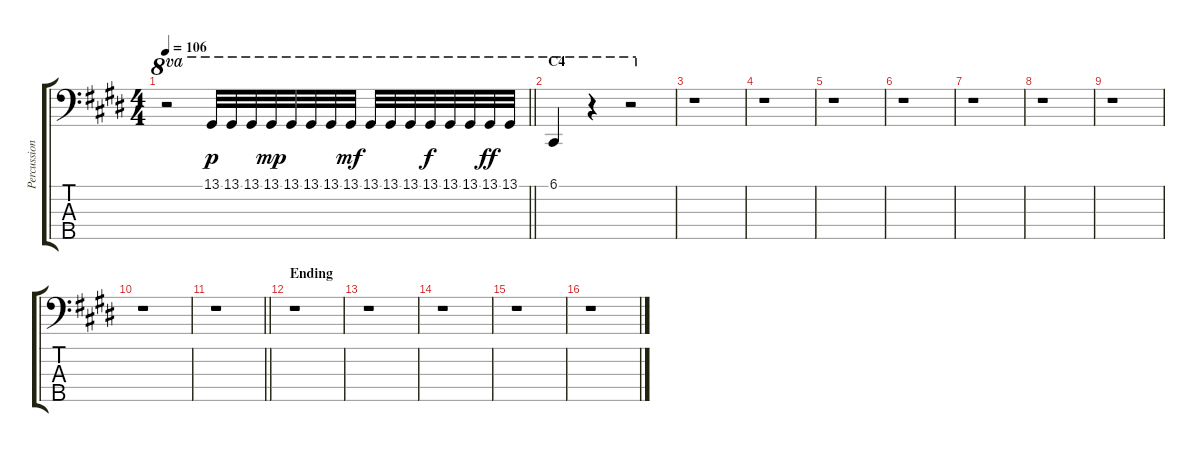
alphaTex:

\track ("Percussion" "Percussion") {instrument timpani}
\staff {score tabs}
\tuning (G2 D2 A1 E1 B0) {hide}
\ts (4 4)
\tempo 106
\clef f4
\barLineRight lightlight
\ks e
r.2{ot 8va dy ff} 13.1.32{ot 8va dy p} 13.1.32{ot 8va} 13.1.32{ot 8va} 13.1.32{ot 8va dy mp} 13.1.32{ot 8va} 13.1.32{ot 8va} 13.1.32{ot 8va} 13.1.32{ot 8va dy mf} 13.1.32{ot 8va} 13.1.32{ot 8va} 13.1.32{ot 8va} 13.1.32{ot 8va dy f} 13.1.32{ot 8va} 13.1.32{ot 8va} 13.1.32{ot 8va dy ff} 13.1.32{ot 8va} |
\section ("" "C4")
6.1.4{ot 8va} r.4{ot 8va} r.2{ot 8va} |
r.1 |
r.1 |
r.1 |
r.1 |
r.1 |
r.1 |
r.1 |
r.1 |
\barLineRight lightlight
r.1 |
\section ("" "Ending")
r.1 |
r.1 |
r.1 |
r.1 |
r.1
